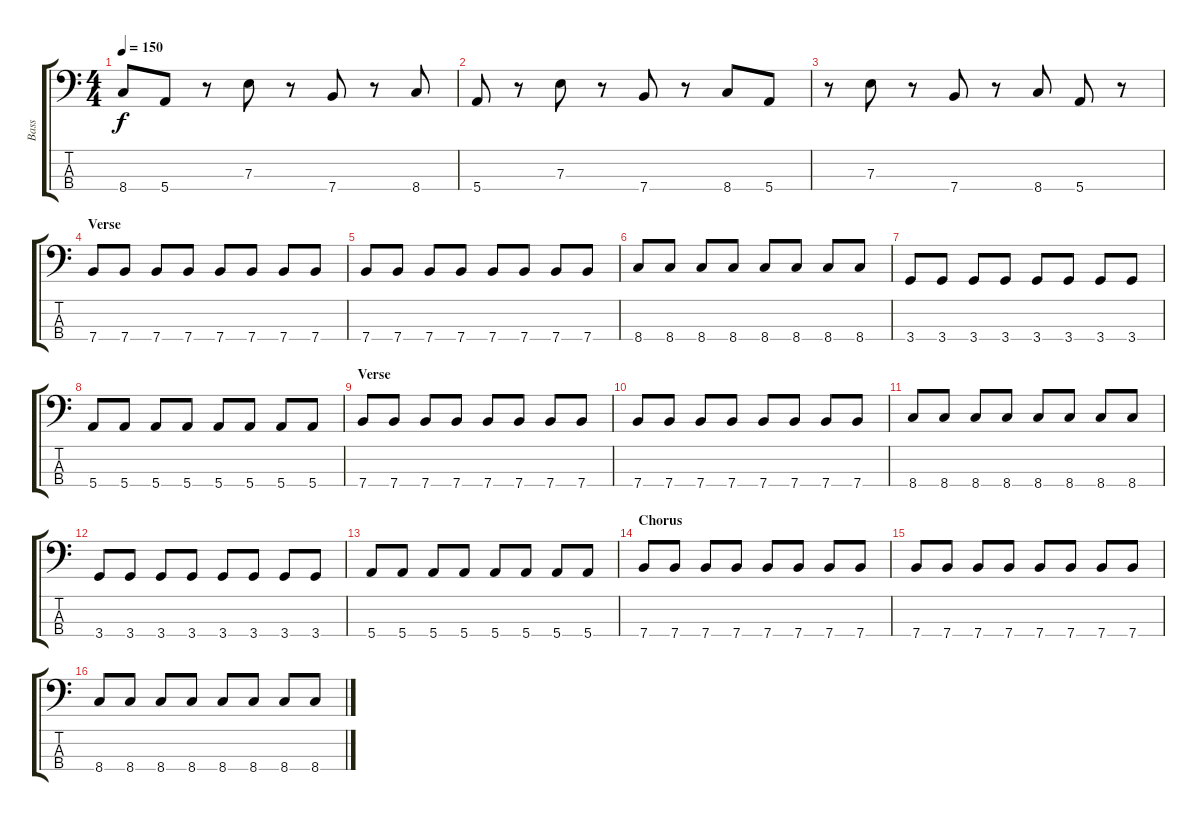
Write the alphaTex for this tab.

\track ("Bass" "Bass") {instrument electricbasspick}
\staff {score tabs}
\tuning (G2 D2 A1 E1) {hide}
\ts (4 4)
\tempo 150
\clef f4
\ks c
8.4.8{dy f} 5.4.8 r.8 7.3.8 r.8 7.4.8 r.8 8.4.8 |
5.4.8 r.8 7.3.8 r.8 7.4.8 r.8 8.4.8 5.4.8 |
r.8 7.3.8 r.8 7.4.8 r.8 8.4.8 5.4.8 r.8 |
\section ("" "Verse ")
7.4.8 7.4.8 7.4.8 7.4.8 7.4.8 7.4.8 7.4.8 7.4.8 |
7.4.8 7.4.8 7.4.8 7.4.8 7.4.8 7.4.8 7.4.8 7.4.8 |
8.4.8 8.4.8 8.4.8 8.4.8 8.4.8 8.4.8 8.4.8 8.4.8 |
3.4.8 3.4.8 3.4.8 3.4.8 3.4.8 3.4.8 3.4.8 3.4.8 |
5.4.8 5.4.8 5.4.8 5.4.8 5.4.8 5.4.8 5.4.8 5.4.8 |
\section ("" "Verse")
7.4.8 7.4.8 7.4.8 7.4.8 7.4.8 7.4.8 7.4.8 7.4.8 |
7.4.8 7.4.8 7.4.8 7.4.8 7.4.8 7.4.8 7.4.8 7.4.8 |
8.4.8 8.4.8 8.4.8 8.4.8 8.4.8 8.4.8 8.4.8 8.4.8 |
3.4.8 3.4.8 3.4.8 3.4.8 3.4.8 3.4.8 3.4.8 3.4.8 |
5.4.8 5.4.8 5.4.8 5.4.8 5.4.8 5.4.8 5.4.8 5.4.8 |
\section ("" "Chorus")
7.4.8 7.4.8 7.4.8 7.4.8 7.4.8 7.4.8 7.4.8 7.4.8 |
7.4.8 7.4.8 7.4.8 7.4.8 7.4.8 7.4.8 7.4.8 7.4.8 |
8.4.8 8.4.8 8.4.8 8.4.8 8.4.8 8.4.8 8.4.8 8.4.8
